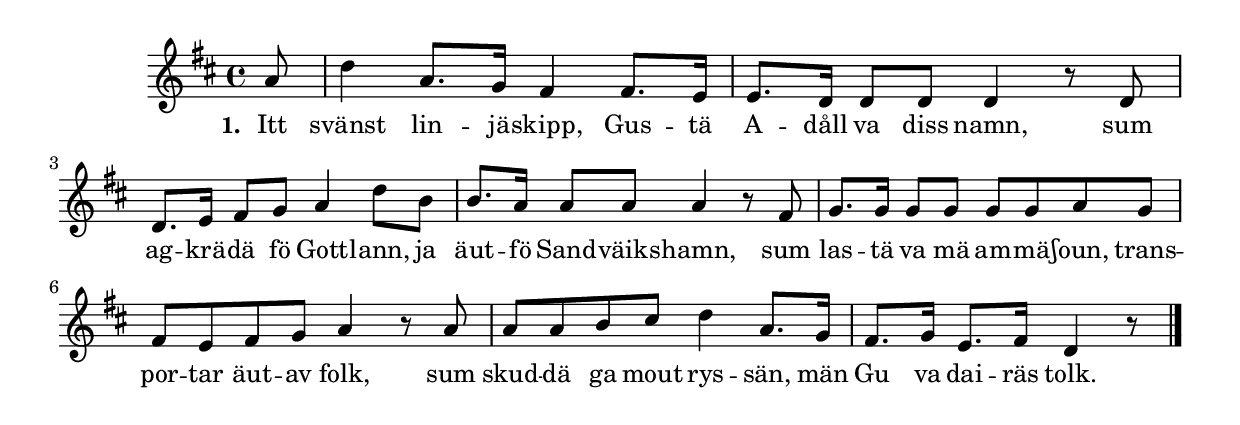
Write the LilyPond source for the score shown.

{
\time 4/4
\key d \major

 \partial 8
 a'8  | 
 d''4 a'8. g'16 fis'4 fis'8. e'16  | 
 e'8. d'16 d'8 d' d'4 r8 d'  | 
 d'8. e'16 fis'8 g' a'4 d''8 b'  | 
 b'8. a'16 a'8 a' a'4 r8 fis'  | 
 g'8. g'16 g'8 g' g' g' a' g'  | 
 fis' e' fis' g' a'4 r8 a'  | 
 a' a' b' cis'' d''4 a'8. g'16  | 
 fis'8. g'16 e'8. fis'16 d'4 r8 \bar "|."
 }
 \addlyrics {
     \set stanza = #"1. "
     Itt svänst lin -- jä -- skipp, Gus -- tä A -- dåll va diss namn, sum
     ag -- krä -- dä fö Gott -- lann, ja äut -- fö Sand -- väiks -- hamn, sum
     las -- tä va mä am -- mä -- ʃoun, trans -- por -- tar äut -- av folk, sum
     skud -- dä ga mout rys -- sän, män Gu va dai -- räs tolk.
}
